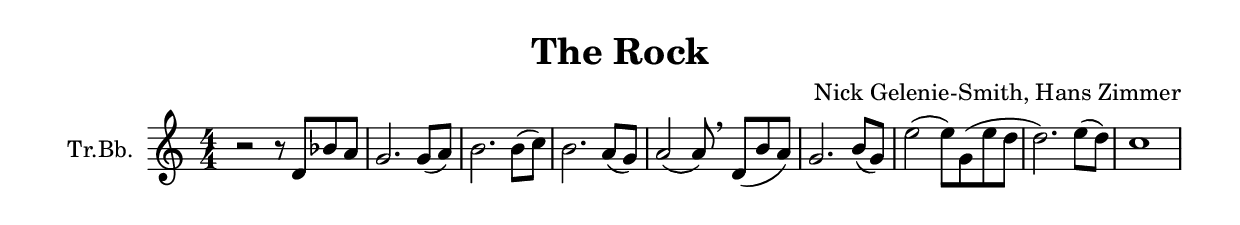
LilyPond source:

\version "2.18.2"

\header {
  title = "The Rock"
  composer = "Nick Gelenie-Smith, Hans Zimmer"
}

\paper {
  #(set-paper-size "a4")
}

global = {
  \key c \major
  \numericTimeSignature
  \time 4/4
}

trumpetBb = \relative c'' {
  \global
  \transposition bes
  % Poniżej wpisz nuty.
  r2 r8 d,8 bes'8 a8 | g2. g8( a8) |
  b2. b8( c8) | b2. a8( g8) | 
  a2( a8) 
  \breathe
  d,8( b'8 a8) | 
  g2. b8( g8) | e'2( e8) g,8( e'8 d8 | 
  d2.) e8( d8) | c1
  
}

\score {
  \new Staff \with {
    instrumentName = "Tr.Bb."
    midiInstrument = "trumpet"
  } \trumpetBb
  \layout { }
  \midi {
    \tempo 4=80
  }
}
